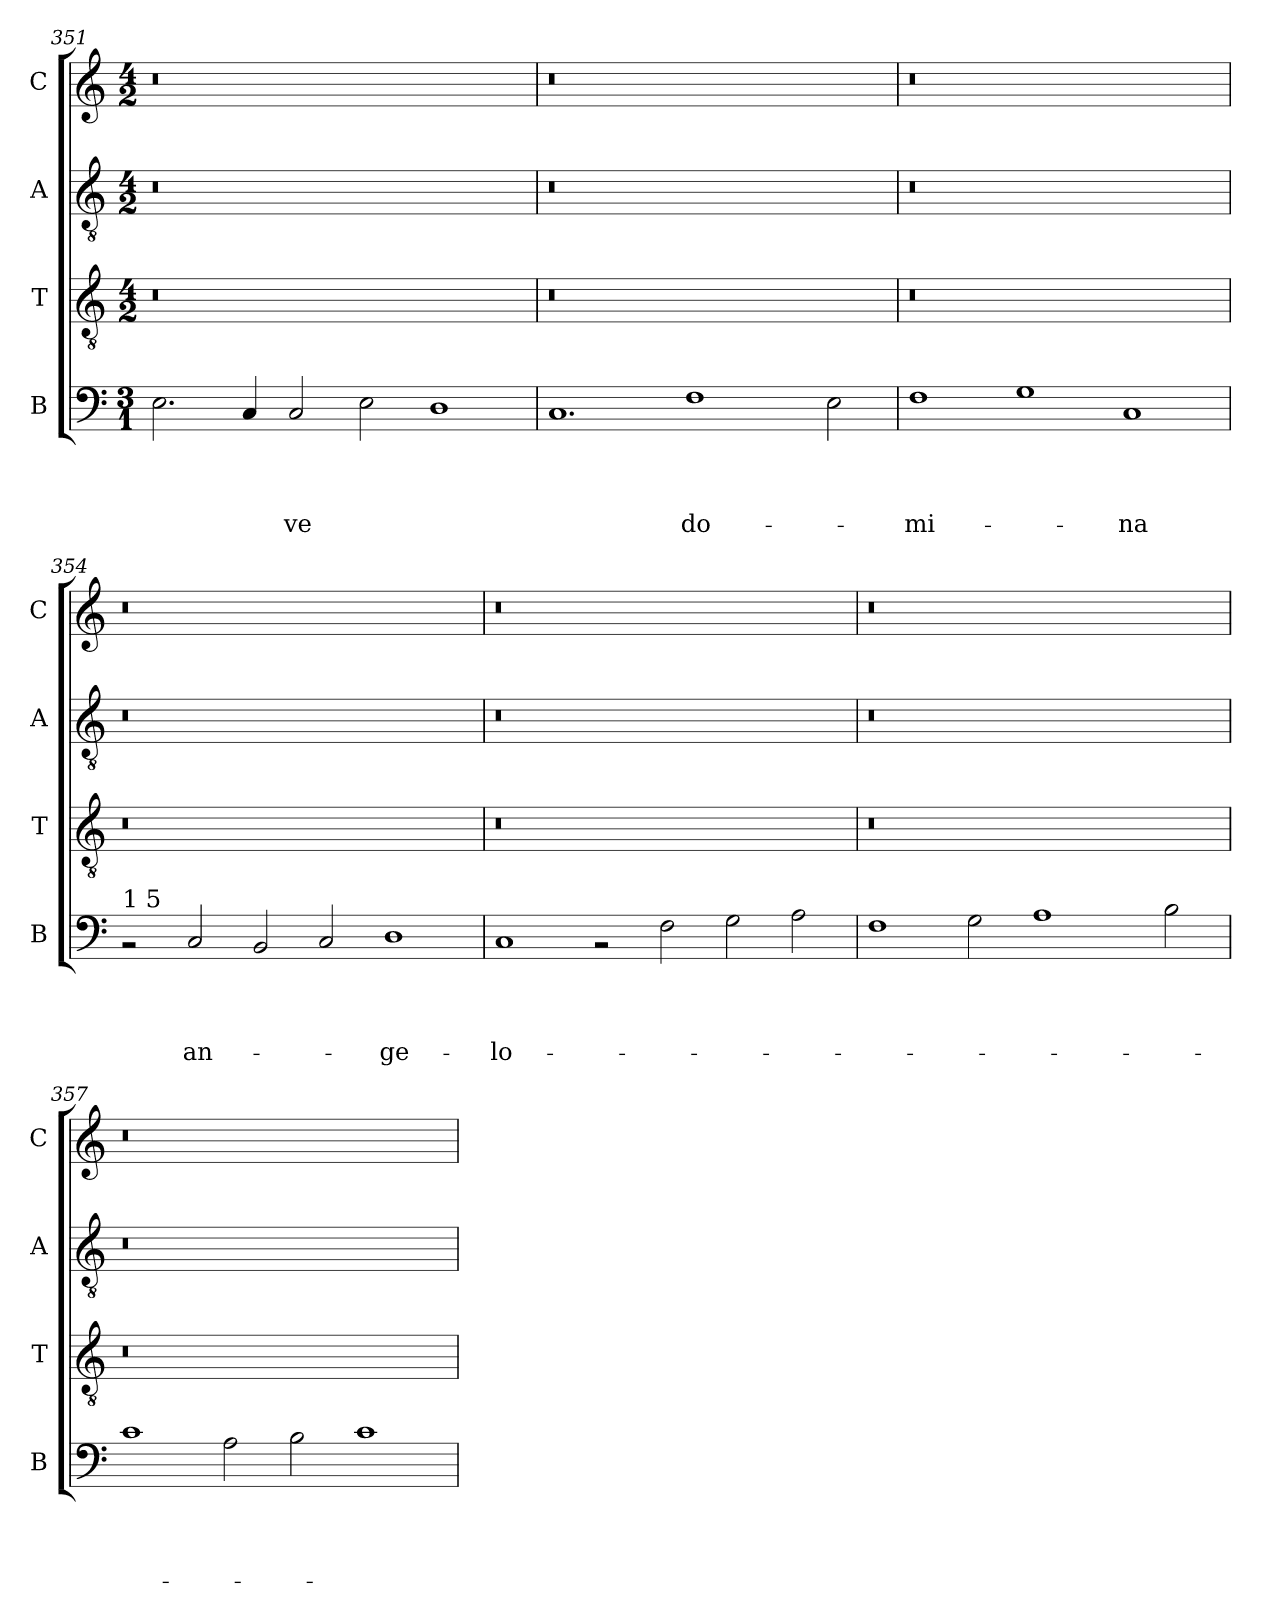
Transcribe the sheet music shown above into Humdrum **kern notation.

**kern	**text	**text	**text	**text	**kern	**kern	**kern
*part4	*part4	*part4	*part4	*part4	*part3	*part2	*part1
*staff4	*staff4	*staff4	*staff4	*staff4	*staff3	*staff2	*staff1
*I"B	*	*	*	*	*I"T	*I"A	*I"C
*I'B	*	*	*	*	*I'T	*I'A	*I'C
*clefF4	*	*	*	*	*clefGv2	*clefGv2	*clefG2
*k[]	*	*	*	*	*k[]	*k[]	*k[]
*C:	*	*	*	*	*C:	*C:	*C:
*M3/1	*	*	*	*	*M4/2	*M4/2	*M4/2
=351	=351	=351	=351	=351	=351	=351	=351
2.E\	.	.	.	.	0r	0r	0r
4C/	.	.	.	.	.	.	.
!	!	!	!	!LO:LY:b	!	!	!
2C/	.	.	.	-ve	.	.	.
2E\	.	.	.	.	.	.	.
1D	.	.	.	.	1ryy	1ryy	1ryy
=352	=352	=352	=352	=352	=352	=352	=352
1.C	.	.	.	.	0r	0r	0r
!	!	!	!	!LO:LY:b	!	!	!
1F	.	.	.	do-	.	.	.
.	.	.	.	.	1ryy	1ryy	1ryy
2E\	.	.	.	.	.	.	.
=353	=353	=353	=353	=353	=353	=353	=353
!	!	!	!	!LO:LY:b	!	!	!
1F	.	.	.	-mi-	0r	0r	0r
1G	.	.	.	.	.	.	.
!	!	!	!	!LO:LY:b	!	!	!
1C	.	.	.	-na	1ryy	1ryy	1ryy
!!LO:LB:g=z
=354	=354	=354	=354	=354	=354	=354	=354
!LO:TX:a:t=1 5	!	!	!	!	!	!	!
2rBB	.	.	.	.	0r	0r	0r
!	!	!	!	!LO:LY:b	!	!	!
2C/	.	.	.	an-	.	.	.
2BB/	.	.	.	.	.	.	.
2C/	.	.	.	.	.	.	.
!	!	!	!	!LO:LY:b	!	!	!
1D	.	.	.	-ge-	1ryy	1ryy	1ryy
=355	=355	=355	=355	=355	=355	=355	=355
!	!	!	!	!LO:LY:b	!	!	!
1C	.	.	.	-lo-	0r	0r	0r
2rBB	.	.	.	.	.	.	.
2F\	.	.	.	.	.	.	.
2G\	.	.	.	.	1ryy	1ryy	1ryy
2A\	.	.	.	.	.	.	.
=356	=356	=356	=356	=356	=356	=356	=356
1F	.	.	.	.	0r	0r	0r
2G\	.	.	.	.	.	.	.
1A	.	.	.	.	.	.	.
.	.	.	.	.	1ryy	1ryy	1ryy
2B\	.	.	.	.	.	.	.
=357	=357	=357	=357	=357	=357	=357	=357
1c	.	.	.	.	0r	0r	0r
2A\	.	.	.	.	.	.	.
2B\	.	.	.	.	.	.	.
1c	.	.	.	.	1ryy	1ryy	1ryy
=	=	=	=	=	=	=	=
*-	*-	*-	*-	*-	*-	*-	*-
